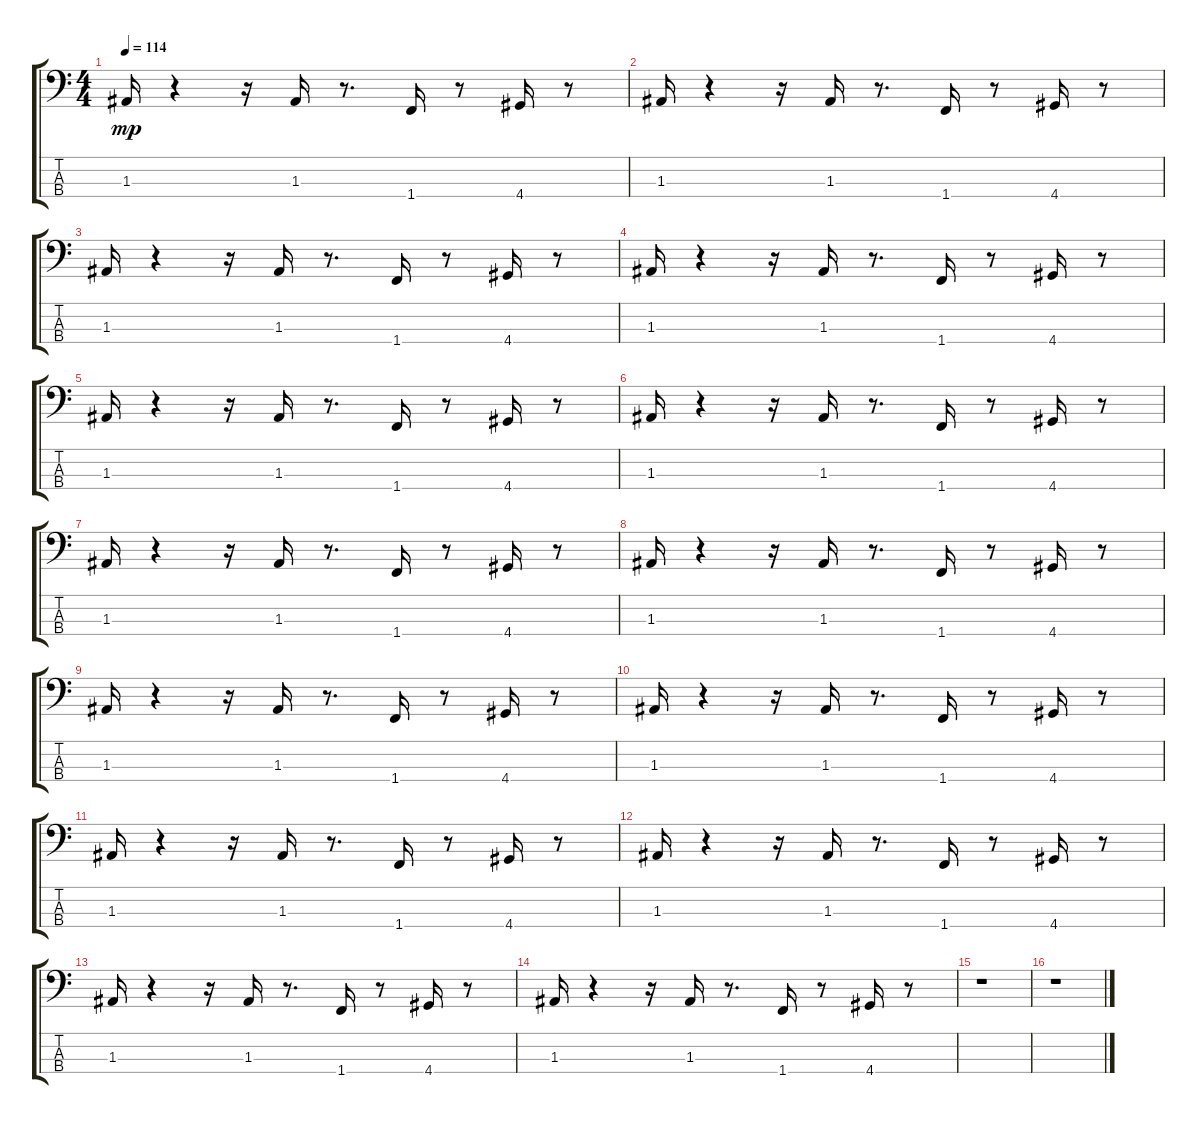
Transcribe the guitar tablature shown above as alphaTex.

\track "" {instrument electricbasspick}
\staff {score tabs}
\tuning (G2 D2 A1 E1) {hide}
\ts (4 4)
\tempo 114
\clef f4
\ks c
1.3.16{dy mp} r.4 r.16 1.3.16 r.8{d} 1.4.16 r.8 4.4.16 r.8 |
1.3.16 r.4 r.16 1.3.16 r.8{d} 1.4.16 r.8 4.4.16 r.8 |
1.3.16 r.4 r.16 1.3.16 r.8{d} 1.4.16 r.8 4.4.16 r.8 |
1.3.16 r.4 r.16 1.3.16 r.8{d} 1.4.16 r.8 4.4.16 r.8 |
1.3.16 r.4 r.16 1.3.16 r.8{d} 1.4.16 r.8 4.4.16 r.8 |
1.3.16 r.4 r.16 1.3.16 r.8{d} 1.4.16 r.8 4.4.16 r.8 |
1.3.16 r.4 r.16 1.3.16 r.8{d} 1.4.16 r.8 4.4.16 r.8 |
1.3.16 r.4 r.16 1.3.16 r.8{d} 1.4.16 r.8 4.4.16 r.8 |
1.3.16 r.4 r.16 1.3.16 r.8{d} 1.4.16 r.8 4.4.16 r.8 |
1.3.16 r.4 r.16 1.3.16 r.8{d} 1.4.16 r.8 4.4.16 r.8 |
1.3.16 r.4 r.16 1.3.16 r.8{d} 1.4.16 r.8 4.4.16 r.8 |
1.3.16 r.4 r.16 1.3.16 r.8{d} 1.4.16 r.8 4.4.16 r.8 |
1.3.16 r.4 r.16 1.3.16 r.8{d} 1.4.16 r.8 4.4.16 r.8 |
1.3.16 r.4 r.16 1.3.16 r.8{d} 1.4.16 r.8 4.4.16 r.8 |
r.1 |
r.1
